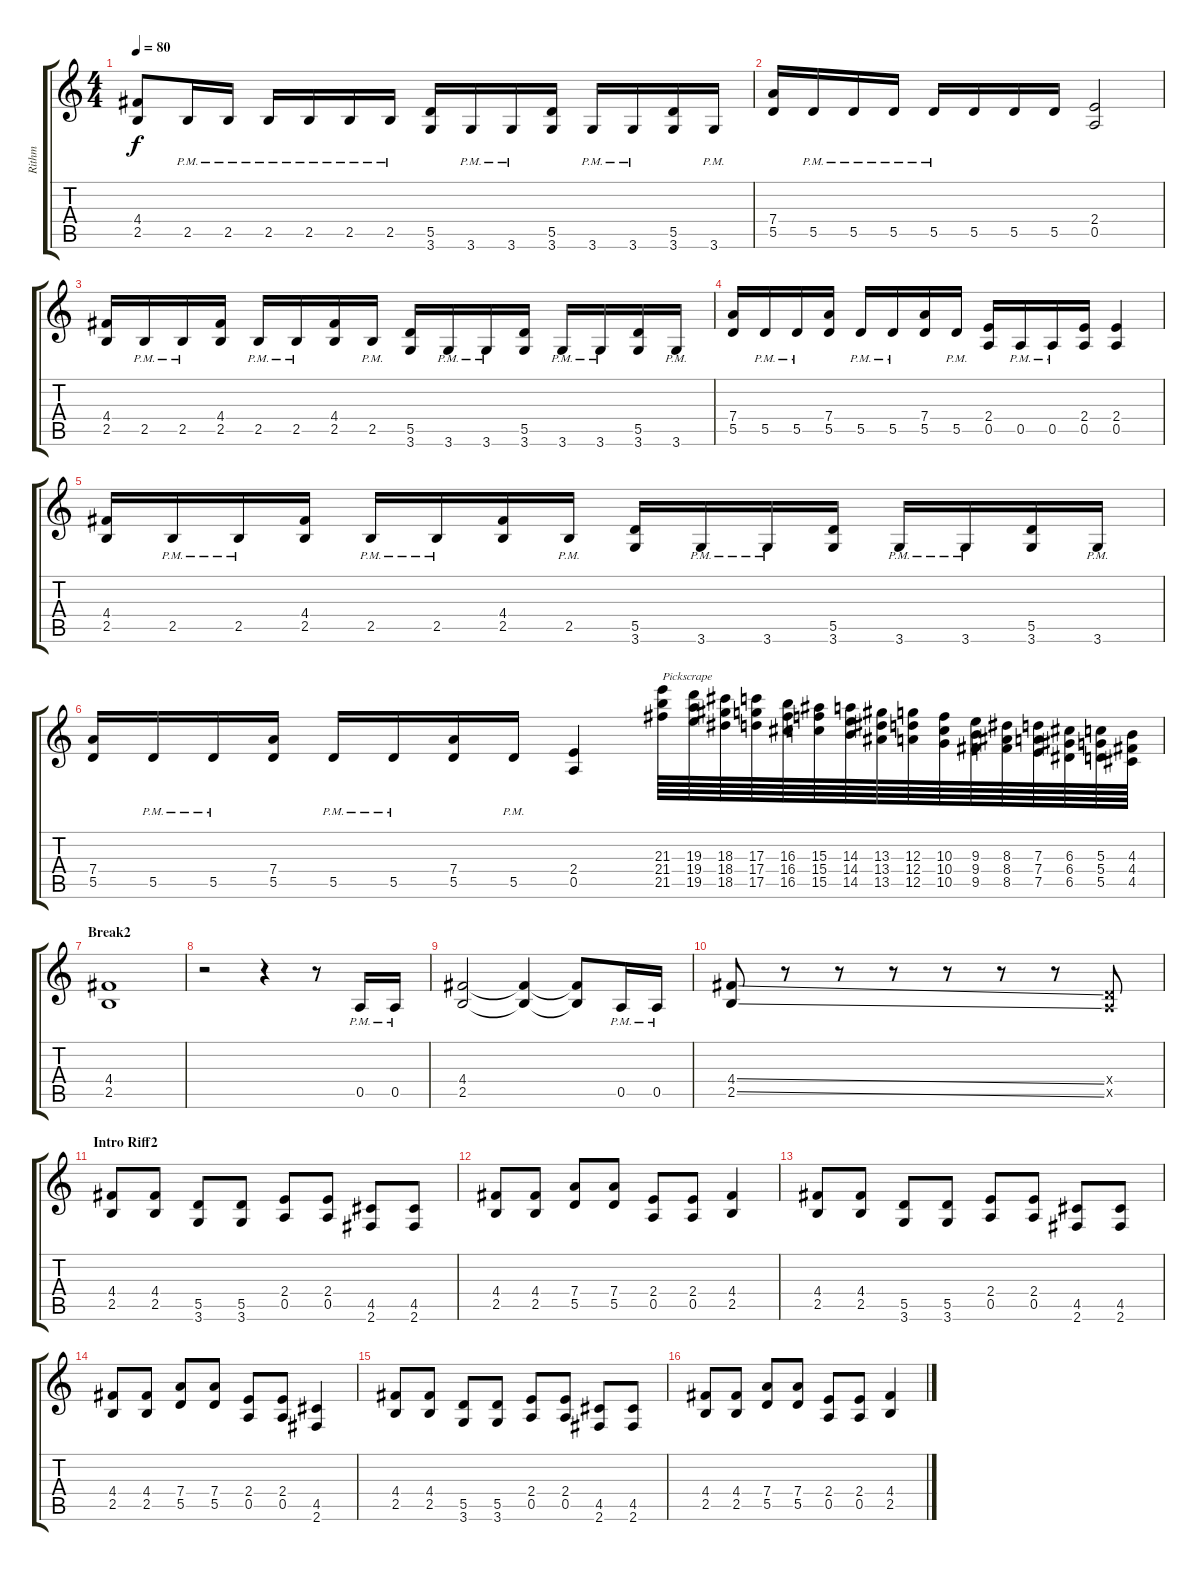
\track ("Rithm" "Rithm") {instrument distortionguitar}
\staff {score tabs}
\tuning (E4 B3 G3 D3 A2 E2) {hide}
\ts (4 4)
\tempo 80
\clef g2
\ks c
(4.4 2.5).8{dy f} 2.5{pm}.16 2.5{pm}.16 2.5{pm}.16 2.5{pm}.16 2.5{pm}.16 2.5{pm}.16 (5.5 3.6).16 3.6{pm}.16 3.6{pm}.16 (5.5 3.6).16 3.6{pm}.16 3.6{pm}.16 (5.5 3.6).16 3.6{pm}.16 |
(7.4 5.5).16 5.5{pm}.16 5.5{pm}.16 5.5{pm}.16 5.5{pm}.16 5.5.16 5.5.16 5.5.16 (2.4 0.5).2 |
(4.4 2.5).16 2.5{pm}.16 2.5{pm}.16 (4.4 2.5).16 2.5{pm}.16 2.5{pm}.16 (4.4 2.5).16 2.5{pm}.16 (5.5 3.6).16 3.6{pm}.16 3.6{pm}.16 (5.5 3.6).16 3.6{pm}.16 3.6{pm}.16 (5.5 3.6).16 3.6{pm}.16 |
(7.4 5.5).16 5.5{pm}.16 5.5{pm}.16 (7.4 5.5).16 5.5{pm}.16 5.5{pm}.16 (7.4 5.5).16 5.5{pm}.16 (2.4 0.5).16 0.5{pm}.16 0.5{pm}.16 (2.4 0.5).16 (2.4 0.5).4 |
(4.4 2.5).16 2.5{pm}.16 2.5{pm}.16 (4.4 2.5).16 2.5{pm}.16 2.5{pm}.16 (4.4 2.5).16 2.5{pm}.16 (5.5 3.6).16 3.6{pm}.16 3.6{pm}.16 (5.5 3.6).16 3.6{pm}.16 3.6{pm}.16 (5.5 3.6).16 3.6{pm}.16 |
(7.4 5.5).16 5.5{pm}.16 5.5{pm}.16 (7.4 5.5).16 5.5{pm}.16 5.5{pm}.16 (7.4 5.5).16 5.5{pm}.16 (2.4 0.5).4 (21.3 21.4 21.5).64{txt "Pickscrape"} (19.3 19.4 19.5).64 (18.3 18.4 18.5).64 (17.3 17.4 17.5).64 (16.3 16.4 16.5).64 (15.3 15.4 15.5).64 (14.3 14.4 14.5).64 (13.3 13.4 13.5).64 (12.3 12.4 12.5).64 (10.3 10.4 10.5).64 (9.3 9.4 9.5).64 (8.3 8.4 8.5).64 (7.3 7.4 7.5).64 (6.3 6.4 6.5).64 (5.3 5.4 5.5).64 (4.3 4.4 4.5).64 |
\section ("" "Break2")
(4.4 2.5).1 |
r.2 r.4 r.8 0.5{pm}.16 0.5{pm}.16 |
(4.4 2.5).2 (4.4{t} 2.5{t}).4 (4.4{t} 2.5{t}).8 0.5{pm}.16 0.5{pm}.16 |
(4.4{ss} 2.5{ss}).8 r.8 r.8 r.8 r.8 r.8 r.8 (0.4{x} 0.5{x}).8 |
\section ("" "Intro Riff2")
(4.4 2.5).8 (4.4 2.5).8 (5.5 3.6).8 (5.5 3.6).8 (2.4 0.5).8 (2.4 0.5).8 (4.5 2.6).8 (4.5 2.6).8 |
(4.4 2.5).8 (4.4 2.5).8 (7.4 5.5).8 (7.4 5.5).8 (2.4 0.5).8 (2.4 0.5).8 (4.4 2.5).4 |
(4.4 2.5).8 (4.4 2.5).8 (5.5 3.6).8 (5.5 3.6).8 (2.4 0.5).8 (2.4 0.5).8 (4.5 2.6).8 (4.5 2.6).8 |
(4.4 2.5).8 (4.4 2.5).8 (7.4 5.5).8 (7.4 5.5).8 (2.4 0.5).8 (2.4 0.5).8 (4.5 2.6).4 |
(4.4 2.5).8 (4.4 2.5).8 (5.5 3.6).8 (5.5 3.6).8 (2.4 0.5).8 (2.4 0.5).8 (4.5 2.6).8 (4.5 2.6).8 |
(4.4 2.5).8 (4.4 2.5).8 (7.4 5.5).8 (7.4 5.5).8 (2.4 0.5).8 (2.4 0.5).8 (4.4 2.5).4
